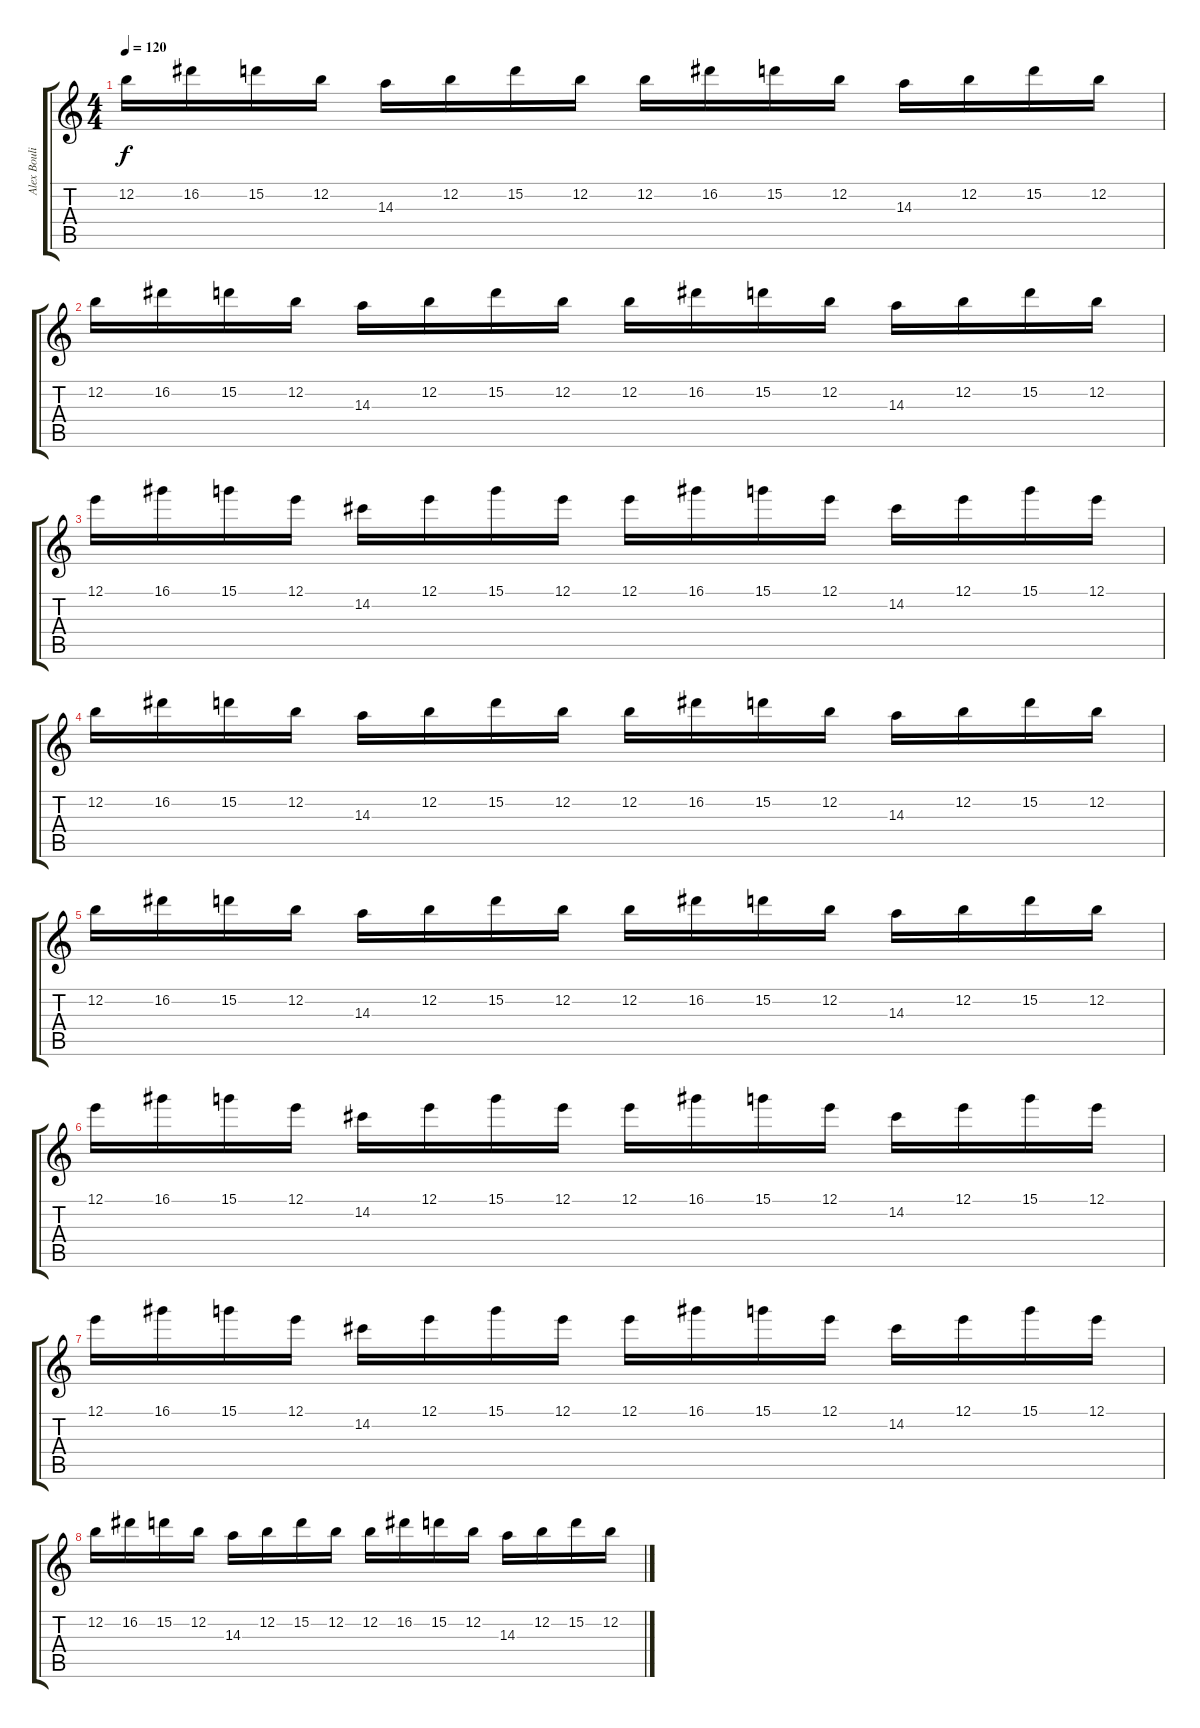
\track ("Alex Boulianne" "Alex Bouli") {instrument overdrivenguitar}
\staff {score tabs}
\tuning (E4 B3 G3 D3 A2 E2) {hide}
\ts (4 4)
\tempo 120
\clef g2
\ks c
12.2.16{dy f} 16.2.16 15.2.16 12.2.16 14.3.16 12.2.16 15.2.16 12.2.16 12.2.16 16.2.16 15.2.16 12.2.16 14.3.16 12.2.16 15.2.16 12.2.16 |
12.2.16 16.2.16 15.2.16 12.2.16 14.3.16 12.2.16 15.2.16 12.2.16 12.2.16 16.2.16 15.2.16 12.2.16 14.3.16 12.2.16 15.2.16 12.2.16 |
12.1.16 16.1.16 15.1.16 12.1.16 14.2.16 12.1.16 15.1.16 12.1.16 12.1.16 16.1.16 15.1.16 12.1.16 14.2.16 12.1.16 15.1.16 12.1.16 |
12.2.16 16.2.16 15.2.16 12.2.16 14.3.16 12.2.16 15.2.16 12.2.16 12.2.16 16.2.16 15.2.16 12.2.16 14.3.16 12.2.16 15.2.16 12.2.16 |
12.2.16 16.2.16 15.2.16 12.2.16 14.3.16 12.2.16 15.2.16 12.2.16 12.2.16 16.2.16 15.2.16 12.2.16 14.3.16 12.2.16 15.2.16 12.2.16 |
12.1.16 16.1.16 15.1.16 12.1.16 14.2.16 12.1.16 15.1.16 12.1.16 12.1.16 16.1.16 15.1.16 12.1.16 14.2.16 12.1.16 15.1.16 12.1.16 |
12.1.16 16.1.16 15.1.16 12.1.16 14.2.16 12.1.16 15.1.16 12.1.16 12.1.16 16.1.16 15.1.16 12.1.16 14.2.16 12.1.16 15.1.16 12.1.16 |
12.2.16 16.2.16 15.2.16 12.2.16 14.3.16 12.2.16 15.2.16 12.2.16 12.2.16 16.2.16 15.2.16 12.2.16 14.3.16 12.2.16 15.2.16 12.2.16
